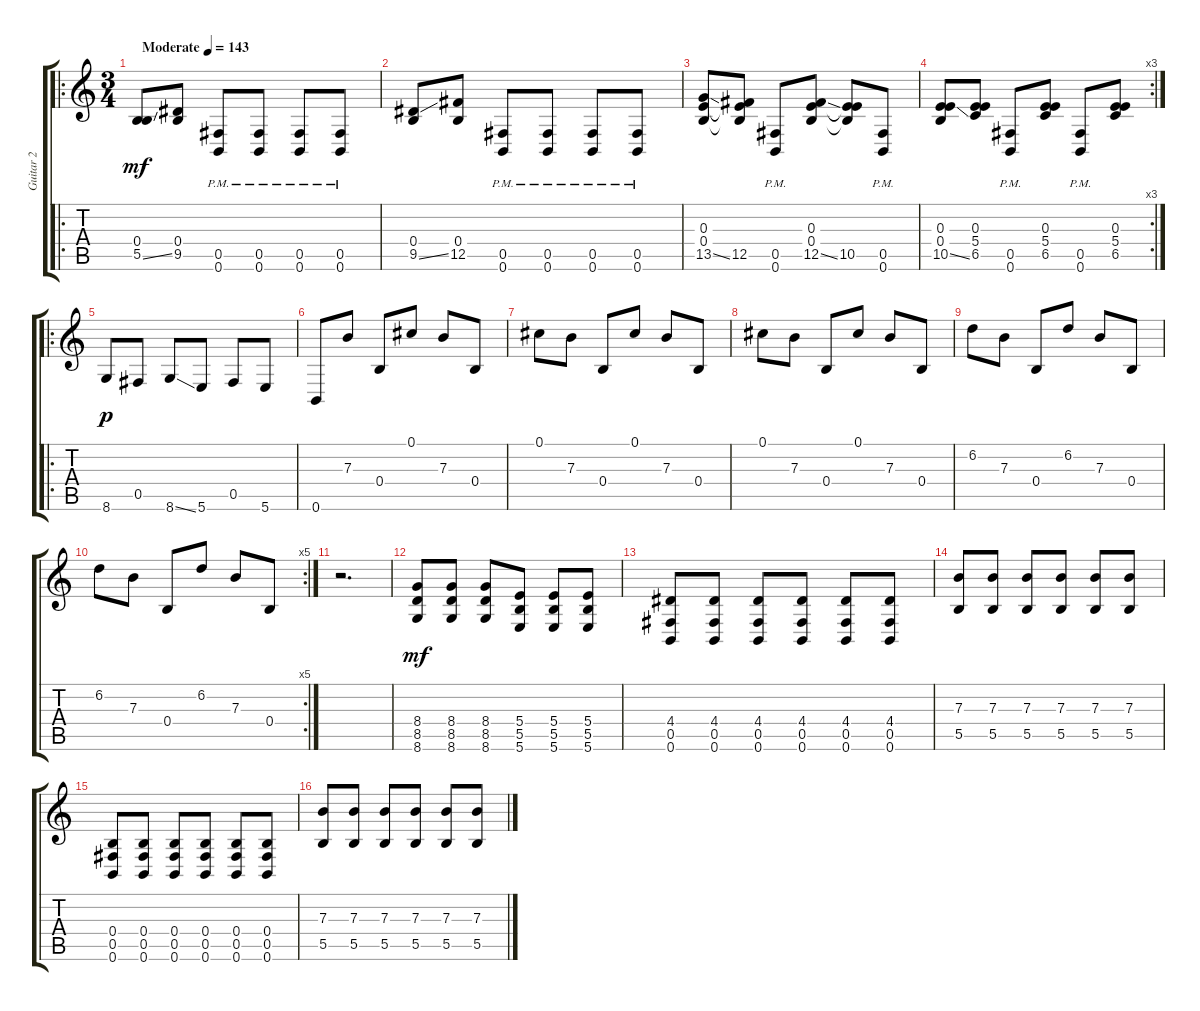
\track ("Guitar 2" "Guitar 2") {instrument distortionguitar}
\staff {score tabs}
\tuning (Db4 Ab3 E3 B2 Gb2 B1) {hide}
\ro
\ts (3 4)
\tempo (143 "Moderate")
\clef g2
\ks c
(0.4 5.5{ss}).8{dy mf instrument distortionguitar} (0.4 9.5).8 (0.5{pm} 0.6{pm}).8 (0.5{pm} 0.6{pm}).8 (0.5{pm} 0.6{pm}).8 (0.5{pm} 0.6{pm}).8 |
(0.4 9.5{ss}).8 (0.4 12.5).8 (0.5{pm} 0.6{pm}).8 (0.5{pm} 0.6{pm}).8 (0.5{pm} 0.6{pm}).8 (0.5{pm} 0.6{pm}).8 |
(0.3 0.4 13.5{ss}).8 (0.3{t} 0.4{t} 12.5).8 (0.5{pm} 0.6{pm}).8 (0.3 0.4 12.5{ss}).8 (0.3{t} 0.4{t} 10.5).8 (0.5{pm} 0.6{pm}).8 |
\rc 3
(0.3 0.4 10.5{ss}).8 (0.3 5.4 6.5).8 (0.5{pm} 0.6{pm}).8 (0.3 5.4 6.5).8 (0.5{pm} 0.6{pm}).8 (0.3 5.4 6.5).8 |
\ro
8.6.8{dy p} 0.5.8 8.6{ss}.8 5.6.8 0.5.8 5.6.8 |
0.6.8 7.3.8 0.4.8 0.1.8 7.3.8 0.4.8 |
0.1.8 7.3.8 0.4.8 0.1.8 7.3.8 0.4.8 |
0.1.8 7.3.8 0.4.8 0.1.8 7.3.8 0.4.8 |
6.2.8 7.3.8 0.4.8 6.2.8 7.3.8 0.4.8 |
\rc 5
6.2.8 7.3.8 0.4.8 6.2.8 7.3.8 0.4.8 |
r.2{d} |
(8.4 8.5 8.6).8{dy mf} (8.4 8.5 8.6).8 (8.4 8.5 8.6).8 (5.4 5.5 5.6).8 (5.4 5.5 5.6).8 (5.4 5.5 5.6).8 |
(4.4 0.5 0.6).8 (4.4 0.5 0.6).8 (4.4 0.5 0.6).8 (4.4 0.5 0.6).8 (4.4 0.5 0.6).8 (4.4 0.5 0.6).8 |
(7.3 5.5).8 (7.3 5.5).8 (7.3 5.5).8 (7.3 5.5).8 (7.3 5.5).8 (7.3 5.5).8 |
(0.4 0.5 0.6).8 (0.4 0.5 0.6).8 (0.4 0.5 0.6).8 (0.4 0.5 0.6).8 (0.4 0.5 0.6).8 (0.4 0.5 0.6).8 |
(7.3 5.5).8 (7.3 5.5).8 (7.3 5.5).8 (7.3 5.5).8 (7.3 5.5).8 (7.3 5.5).8
